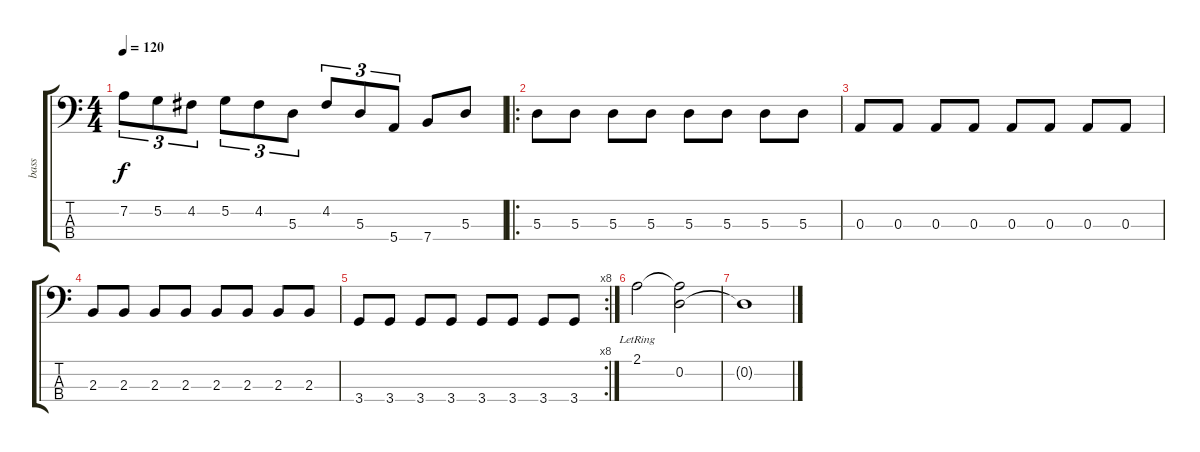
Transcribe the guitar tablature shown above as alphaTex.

\track ("bass" "bass") {instrument electricbasspick}
\staff {score tabs}
\tuning (G2 D2 A1 E1) {hide}
\ts (4 4)
\tempo 120
\clef f4
\ks c
7.2.8{tu (3 2) dy f} 5.2.8{tu (3 2)} 4.2.8{tu (3 2)} 5.2.8{tu (3 2)} 4.2.8{tu (3 2)} 5.3.8{tu (3 2)} 4.2.8{tu (3 2)} 5.3.8{tu (3 2)} 5.4.8{tu (3 2)} 7.4.8 5.3.8 |
\ro
5.3.8 5.3.8 5.3.8 5.3.8 5.3.8 5.3.8 5.3.8 5.3.8 |
0.3.8 0.3.8 0.3.8 0.3.8 0.3.8 0.3.8 0.3.8 0.3.8 |
2.3.8 2.3.8 2.3.8 2.3.8 2.3.8 2.3.8 2.3.8 2.3.8 |
\rc 8
3.4.8 3.4.8 3.4.8 3.4.8 3.4.8 3.4.8 3.4.8 3.4.8 |
2.1{lr}.2 (2.1{t} 0.2).2 |
0.2{t}.1
